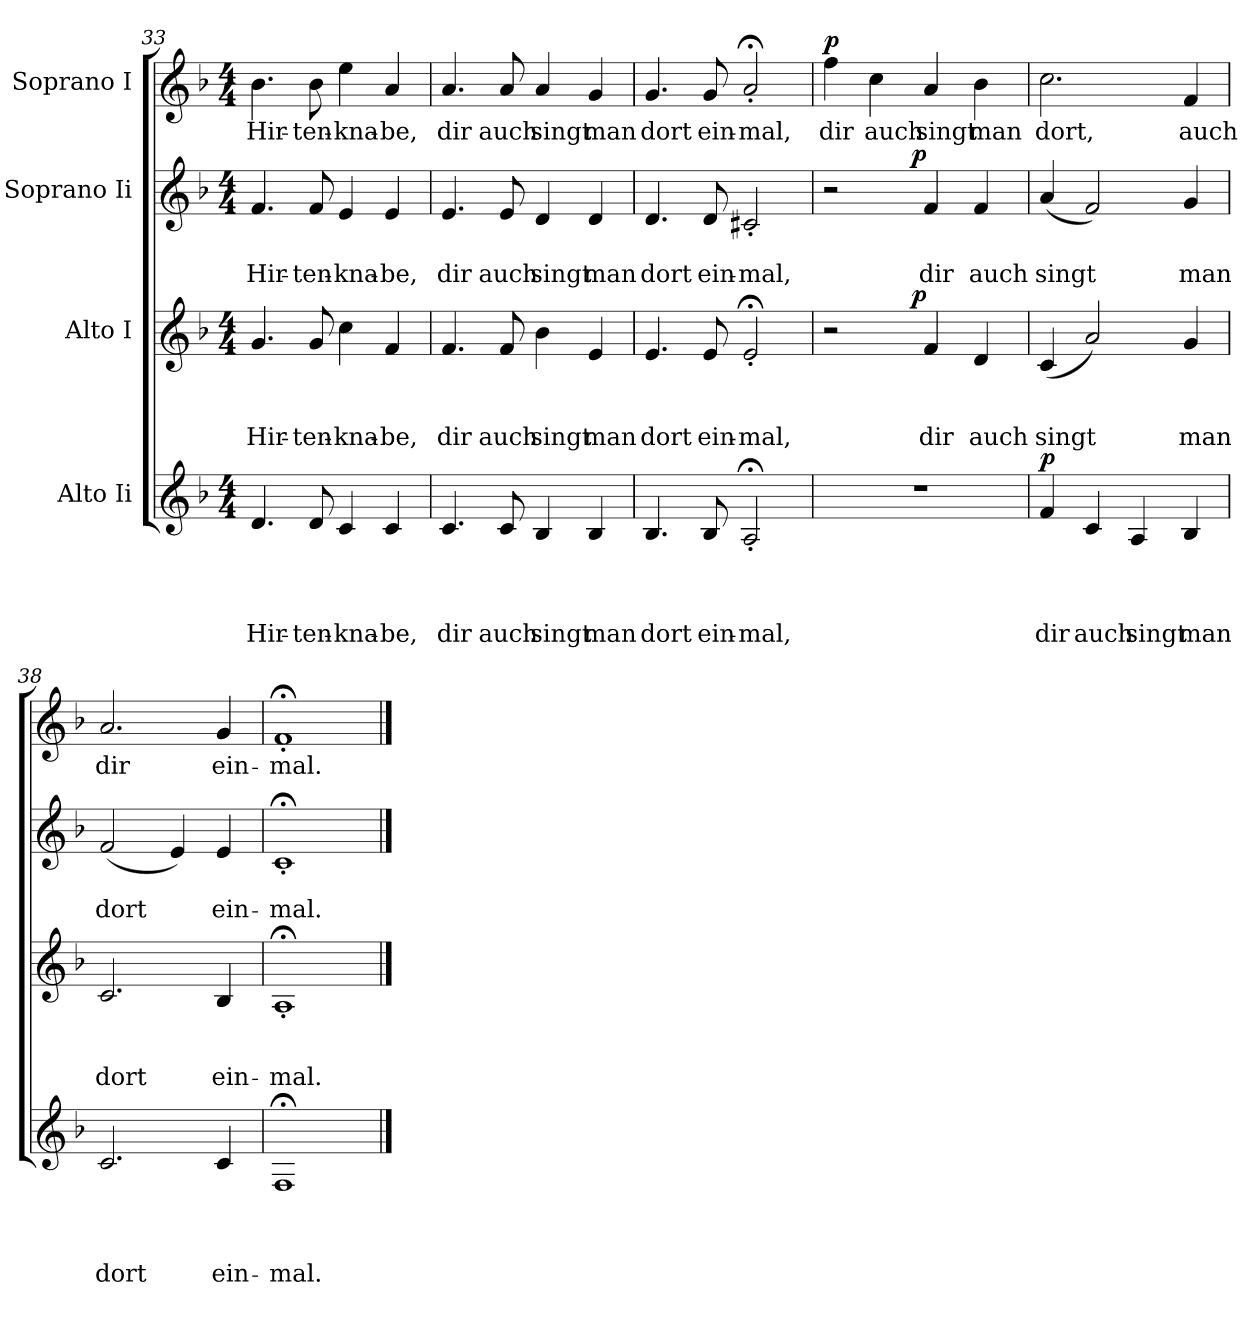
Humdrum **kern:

**kern	**text	**text	**text	**text	**dynam	**kern	**text	**text	**text	**dynam	**kern	**text	**text	**dynam	**kern	**text	**dynam
*part4	*part4	*part4	*part4	*part4	*part4	*part3	*part3	*part3	*part3	*part3	*part2	*part2	*part2	*part2	*part1	*part1	*part1
*staff4	*staff4	*staff4	*staff4	*staff4	*staff4	*staff3	*staff3	*staff3	*staff3	*staff3	*staff2	*staff2	*staff2	*staff2	*staff1	*staff1	*staff1
*I"Alto Ii	*	*	*	*	*	*I"Alto I	*	*	*	*	*I"Soprano Ii	*	*	*	*I"Soprano I	*	*
!!LO:LB:g=z
*clefG2	*	*	*	*	*	*clefG2	*	*	*	*	*clefG2	*	*	*	*clefG2	*	*
*k[b-]	*	*	*	*	*	*k[b-]	*	*	*	*	*k[b-]	*	*	*	*k[b-]	*	*
*F:	*	*	*	*	*	*F:	*	*	*	*	*F:	*	*	*	*F:	*	*
*M4/4	*	*	*	*	*	*M4/4	*	*	*	*	*M4/4	*	*	*	*M4/4	*	*
=33	=33	=33	=33	=33	=33	=33	=33	=33	=33	=33	=33	=33	=33	=33	=33	=33	=33
!	!	!	!	!LO:LY:b	!	!	!	!	!LO:LY:b	!	!	!	!LO:LY:b	!	!	!LO:LY:b	!
4.d/	.	.	.	Hir-	.	4.g/	.	.	Hir-	.	4.f/	.	Hir-	.	4.b-\	Hir-	.
!	!	!	!	!LO:LY:b	!	!	!	!	!LO:LY:b	!	!	!	!LO:LY:b	!	!	!LO:LY:b	!
8d/	.	.	.	-ten-	.	8g/	.	.	-ten-	.	8f/	.	-ten-	.	8b-\	-ten-	.
!	!	!	!	!LO:LY:b	!	!	!	!	!LO:LY:b	!	!	!	!LO:LY:b	!	!	!LO:LY:b	!
4c/	.	.	.	-kna-	.	4cc\	.	.	-kna-	.	4e/	.	-kna-	.	4ee\	-kna-	.
!	!	!	!	!LO:LY:b	!	!	!	!	!LO:LY:b	!	!	!	!LO:LY:b	!	!	!LO:LY:b	!
4c/	.	.	.	-be,	.	4f/	.	.	-be,	.	4e/	.	-be,	.	4a/	-be,	.
=34	=34	=34	=34	=34	=34	=34	=34	=34	=34	=34	=34	=34	=34	=34	=34	=34	=34
!	!	!	!	!LO:LY:b	!	!	!	!	!LO:LY:b	!	!	!	!LO:LY:b	!	!	!LO:LY:b	!
4.c/	.	.	.	dir	.	4.f/	.	.	dir	.	4.e/	.	dir	.	4.a/	dir	.
!	!	!	!	!LO:LY:b	!	!	!	!	!LO:LY:b	!	!	!	!LO:LY:b	!	!	!LO:LY:b	!
8c/	.	.	.	auch	.	8f/	.	.	auch	.	8e/	.	auch	.	8a/	auch	.
!	!	!	!	!LO:LY:b	!	!	!	!	!LO:LY:b	!	!	!	!LO:LY:b	!	!	!LO:LY:b	!
4B-/	.	.	.	singt	.	4b-\	.	.	singt	.	4d/	.	singt	.	4a/	singt	.
!	!	!	!	!LO:LY:b	!	!	!	!	!LO:LY:b	!	!	!	!LO:LY:b	!	!	!LO:LY:b	!
4B-/	.	.	.	man	.	4e/	.	.	man	.	4d/	.	man	.	4g/	man	.
=35	=35	=35	=35	=35	=35	=35	=35	=35	=35	=35	=35	=35	=35	=35	=35	=35	=35
!	!	!	!	!LO:LY:b	!	!	!	!	!LO:LY:b	!	!	!	!LO:LY:b	!	!	!LO:LY:b	!
4.B-/	.	.	.	dort	.	4.e/	.	.	dort	.	4.d/	.	dort	.	4.g/	dort	.
!	!	!	!	!LO:LY:b	!	!	!	!	!LO:LY:b	!	!	!	!LO:LY:b	!	!	!LO:LY:b	!
8B-/	.	.	.	ein-	.	8e/	.	.	ein-	.	8d/	.	ein-	.	8g/	ein-	.
!	!	!	!	!LO:LY:b	!	!	!	!	!LO:LY:b	!	!	!	!LO:LY:b	!	!	!LO:LY:b	!
2A;'</	.	.	.	-mal,	.	2e;'</	.	.	-mal,	.	2c#X'</	.	-mal,	.	2a;'</	-mal,	.
=36	=36	=36	=36	=36	=36	=36	=36	=36	=36	=36	=36	=36	=36	=36	=36	=36	=36
!	!	!	!	!	!	!	!	!	!	!	!	!	!	!	!	!LO:LY:b	!LO:DY:a
*	*	*	*	*	*	*^	*	*	*	*	*^	*	*	*	*	*	*
1r	.	.	.	.	.	2r	4...ryy	.	.	.	.	2r	4...ryy	.	.	.	4ff\	dir	p
!	!	!	!	!	!	!	!	!	!	!	!	!	!	!	!	!	!	!LO:LY:b	!
.	.	.	.	.	.	.	.	.	.	.	.	.	.	.	.	.	4cc\	auch	.
!	!	!	!	!	!	!	!	!	!	!	!LO:DY:a	!	!	!	!	!LO:DY:a	!	!	!
.	.	.	.	.	.	.	2ryy	.	.	.	p	.	2ryy	.	.	p	.	.	.
!	!	!	!	!	!	!	!	!	!	!LO:LY:b	!	!	!	!	!LO:LY:b	!	!	!LO:LY:b	!
.	.	.	.	.	.	4f/	.	.	.	dir	.	4f/	.	.	dir	.	4a/	singt	.
!	!	!	!	!	!	!	!	!	!	!LO:LY:b	!	!	!	!	!LO:LY:b	!	!	!LO:LY:b	!
.	.	.	.	.	.	4d/	.	.	.	auch	.	4f/	.	.	auch	.	4b-\	man	.
.	.	.	.	.	.	.	32ryy	.	.	.	.	.	32ryy	.	.	.	.	.	.
=37	=37	=37	=37	=37	=37	=37	=37	=37	=37	=37	=37	=37	=37	=37	=37	=37	=37	=37	=37
!	!	!	!	!LO:LY:b	!LO:DY:a	!	!	!	!	!LO:LY:b	!	!	!	!	!LO:LY:b	!	!	!LO:LY:b	!
*	*	*	*	*	*	*v	*v	*	*	*	*	*	*	*	*	*	*	*	*
*	*	*	*	*	*	*	*	*	*	*	*v	*v	*	*	*	*	*	*
4f/	.	.	.	dir	p	(<4c/	.	.	singt	.	(<4a/	.	singt	.	2.cc\	dort,	.
!	!	!	!	!LO:LY:b	!	!	!	!	!	!	!	!	!	!	!	!	!
4c/	.	.	.	auch	.	2a/)	.	.	.	.	2f/)	.	.	.	.	.	.
!	!	!	!	!LO:LY:b	!	!	!	!	!	!	!	!	!	!	!	!	!
4A/	.	.	.	singt	.	.	.	.	.	.	.	.	.	.	.	.	.
!	!	!	!	!LO:LY:b	!	!	!	!	!LO:LY:b	!	!	!	!LO:LY:b	!	!	!LO:LY:b	!
4B-/	.	.	.	man	.	4g/	.	.	man	.	4g/	.	man	.	4f/	auch	.
=38	=38	=38	=38	=38	=38	=38	=38	=38	=38	=38	=38	=38	=38	=38	=38	=38	=38
!	!	!	!	!LO:LY:b	!	!	!	!	!LO:LY:b	!	!	!	!LO:LY:b	!	!	!LO:LY:b	!
2.c/	.	.	.	dort	.	2.c/	.	.	dort	.	(<2f/	.	dort	.	2.a/	dir	.
.	.	.	.	.	.	.	.	.	.	.	4e/)	.	.	.	.	.	.
!	!	!	!	!LO:LY:b	!	!	!	!	!LO:LY:b	!	!	!	!LO:LY:b	!	!	!LO:LY:b	!
4c/	.	.	.	ein-	.	4B-/	.	.	ein-	.	4e/	.	ein-	.	4g/	ein-	.
=39	=39	=39	=39	=39	=39	=39	=39	=39	=39	=39	=39	=39	=39	=39	=39	=39	=39
!	!	!	!	!LO:LY:b	!	!	!	!	!LO:LY:b	!	!	!	!LO:LY:b	!	!	!LO:LY:b	!
1F;	.	.	.	-mal.	.	1A;'<	.	.	-mal.	.	1c;'<	.	-mal.	.	1f;'<	-mal.	.
==	==	==	==	==	==	==	==	==	==	==	==	==	==	==	==	==	==
*-	*-	*-	*-	*-	*-	*-	*-	*-	*-	*-	*-	*-	*-	*-	*-	*-	*-
